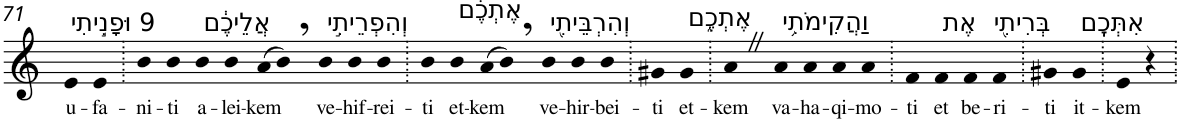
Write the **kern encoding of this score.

**kern	**text
*part1	*part1
*staff1	*staff1
*I"Piano	*
*I'Pno	*
!!LO:PB:g=z
*clefG2	*
*k[]	*
=71	=71
!LO:TX:a:t=9 וּפָנִ֣יתִי	!
!	!LO:LY:b
4e	u-
!	!LO:LY:b
4e	-fa-
=72.	=72.
!	!LO:LY:b
4b	-ni-
!	!LO:LY:b
4b	-ti
!LO:TX:a:t=אֲלֵיכֶ֔ם	!
!	!LO:LY:b
4b	a-
!	!LO:LY:b
4b	-lei-
!	!LO:LY:b
(>8a	-kem
8b,)	.
!LO:TX:a:t=וְהִפְרֵיתִ֣י	!
!	!LO:LY:b
4b	ve-
!	!LO:LY:b
4b	-hif-
!	!LO:LY:b
4b	-rei-
=73.	=73.
!	!LO:LY:b
4b	-ti
!LO:TX:a:t=אֶתְכֶ֔ם	!
!	!LO:LY:b
4b	et-
!	!LO:LY:b
(>8a	-kem
8b,)	.
!LO:TX:a:t=וְהִרְבֵּיתִ֖י	!
!	!LO:LY:b
4b	ve-
!	!LO:LY:b
4b	-hir-
!	!LO:LY:b
4b	-bei-
=74.	=74.
!	!LO:LY:b
4g#X	-ti
!LO:TX:a:t=אֶתְכֶ֑ם	!
!	!LO:LY:b
4g#	et-
=75.	=75.
!	!LO:LY:b
4aZ	-kem
!LO:TX:a:t=וַהֲקִימֹתִ֥י	!
!	!LO:LY:b
4a	va-
!	!LO:LY:b
4a	-ha-
!	!LO:LY:b
4a	-qi-
!	!LO:LY:b
4a	-mo-
=76.	=76.
!	!LO:LY:b
4f	-ti
!LO:TX:a:t=אֶת	!
!	!LO:LY:b
4f	et
!LO:TX:a:t=בְּרִיתִ֖י	!
!	!LO:LY:b
4f	be-
!	!LO:LY:b
4f	-ri-
=77.	=77.
!	!LO:LY:b
4g#X	-ti
!LO:TX:a:t=אִתְּכֶֽם	!
!	!LO:LY:b
4g#	it-
=78.	=78.
!	!LO:LY:b
4e	-kem
4r	.
=.	=.
*-	*-
